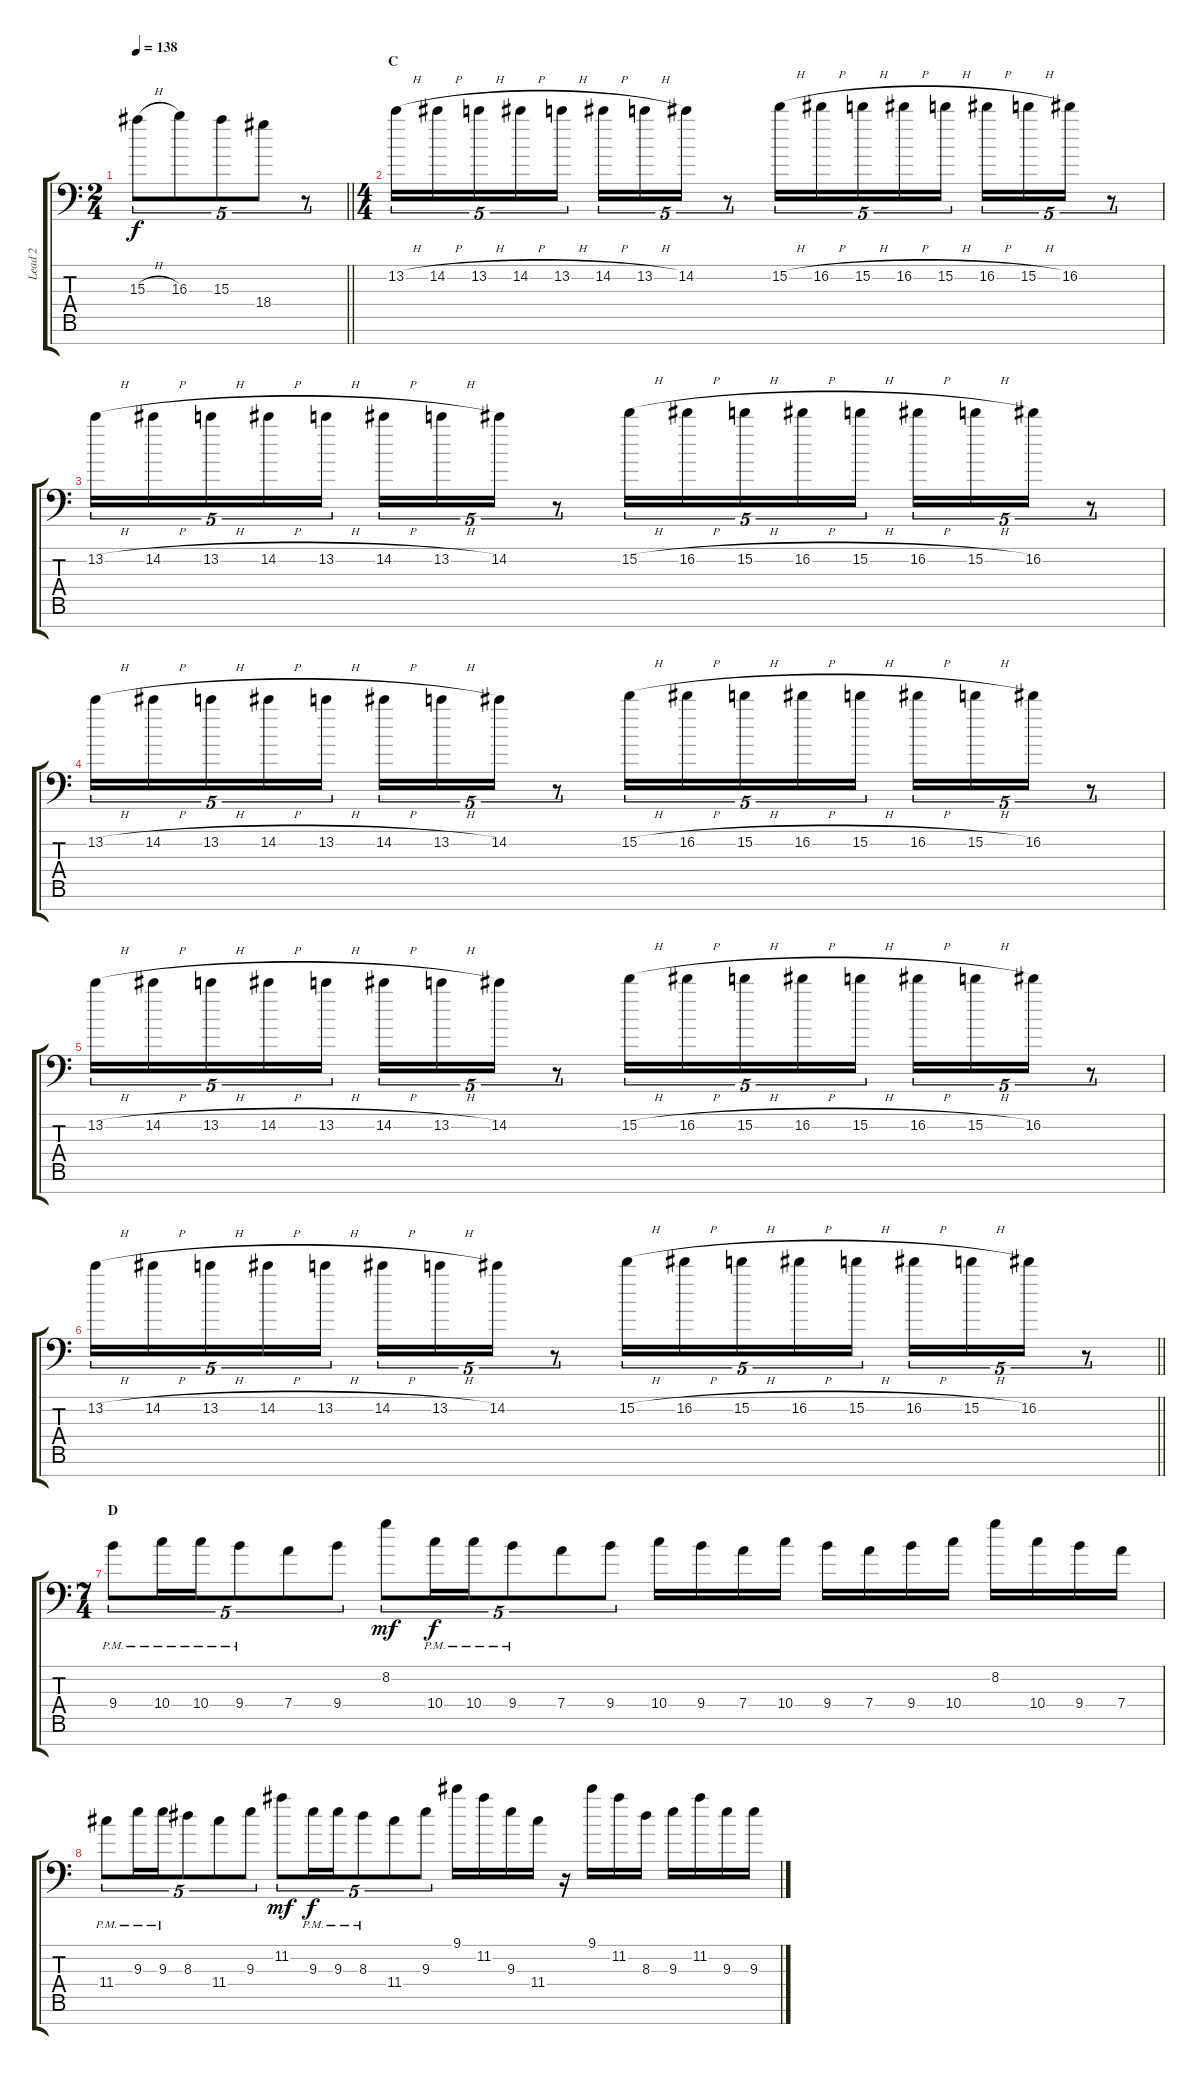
\track ("Lead 2" "Lead 2") {instrument distortionguitar}
\staff {score tabs}
\tuning (E4 B3 G3 D3 A2 E2 A1) {hide}
\ts (2 4)
\tempo 138
\clef f4
\barLineRight lightlight
\ks c
15.3{h}.8{tu (5 4) dy f} 16.3.8{tu (5 4)} 15.3.8{tu (5 4)} 18.4.8{tu (5 4)} r.8{tu (5 4)} |
\ts (4 4)
\section ("" "C")
13.2{h}.16{tu (5 4) volume 13 balance 15} 14.2{h}.16{tu (5 4)} 13.2{h}.16{tu (5 4)} 14.2{h}.16{tu (5 4)} 13.2{h}.16{tu (5 4)} 14.2{h}.16{tu (5 4)} 13.2{h}.16{tu (5 4)} 14.2.16{tu (5 4)} r.8{tu (5 4)} 15.2{h}.16{tu (5 4)} 16.2{h}.16{tu (5 4)} 15.2{h}.16{tu (5 4)} 16.2{h}.16{tu (5 4)} 15.2{h}.16{tu (5 4)} 16.2{h}.16{tu (5 4)} 15.2{h}.16{tu (5 4)} 16.2.16{tu (5 4)} r.8{tu (5 4)} |
13.2{h}.16{tu (5 4)} 14.2{h}.16{tu (5 4)} 13.2{h}.16{tu (5 4)} 14.2{h}.16{tu (5 4)} 13.2{h}.16{tu (5 4)} 14.2{h}.16{tu (5 4)} 13.2{h}.16{tu (5 4)} 14.2.16{tu (5 4)} r.8{tu (5 4)} 15.2{h}.16{tu (5 4)} 16.2{h}.16{tu (5 4)} 15.2{h}.16{tu (5 4)} 16.2{h}.16{tu (5 4)} 15.2{h}.16{tu (5 4)} 16.2{h}.16{tu (5 4)} 15.2{h}.16{tu (5 4)} 16.2.16{tu (5 4)} r.8{tu (5 4)} |
13.2{h}.16{tu (5 4)} 14.2{h}.16{tu (5 4)} 13.2{h}.16{tu (5 4)} 14.2{h}.16{tu (5 4)} 13.2{h}.16{tu (5 4)} 14.2{h}.16{tu (5 4)} 13.2{h}.16{tu (5 4)} 14.2.16{tu (5 4)} r.8{tu (5 4)} 15.2{h}.16{tu (5 4)} 16.2{h}.16{tu (5 4)} 15.2{h}.16{tu (5 4)} 16.2{h}.16{tu (5 4)} 15.2{h}.16{tu (5 4)} 16.2{h}.16{tu (5 4)} 15.2{h}.16{tu (5 4)} 16.2.16{tu (5 4)} r.8{tu (5 4)} |
13.2{h}.16{tu (5 4)} 14.2{h}.16{tu (5 4)} 13.2{h}.16{tu (5 4)} 14.2{h}.16{tu (5 4)} 13.2{h}.16{tu (5 4)} 14.2{h}.16{tu (5 4)} 13.2{h}.16{tu (5 4)} 14.2.16{tu (5 4)} r.8{tu (5 4)} 15.2{h}.16{tu (5 4)} 16.2{h}.16{tu (5 4)} 15.2{h}.16{tu (5 4)} 16.2{h}.16{tu (5 4)} 15.2{h}.16{tu (5 4)} 16.2{h}.16{tu (5 4)} 15.2{h}.16{tu (5 4)} 16.2.16{tu (5 4)} r.8{tu (5 4)} |
\barLineRight lightlight
13.2{h}.16{tu (5 4)} 14.2{h}.16{tu (5 4)} 13.2{h}.16{tu (5 4)} 14.2{h}.16{tu (5 4)} 13.2{h}.16{tu (5 4)} 14.2{h}.16{tu (5 4)} 13.2{h}.16{tu (5 4)} 14.2.16{tu (5 4)} r.8{tu (5 4)} 15.2{h}.16{tu (5 4)} 16.2{h}.16{tu (5 4)} 15.2{h}.16{tu (5 4)} 16.2{h}.16{tu (5 4)} 15.2{h}.16{tu (5 4)} 16.2{h}.16{tu (5 4)} 15.2{h}.16{tu (5 4)} 16.2.16{tu (5 4)} r.8{tu (5 4)} |
\ts (7 4)
\section ("" "D")
9.4{pm}.8{tu (5 4) volume 13 balance 16} 10.4{pm}.16{tu (5 4)} 10.4{pm}.16{tu (5 4)} 9.4{pm}.8{tu (5 4)} 7.4.8{tu (5 4)} 9.4.8{tu (5 4)} 8.2.8{tu (5 4) dy mf} 10.4{pm}.16{tu (5 4) dy f} 10.4{pm}.16{tu (5 4)} 9.4{pm}.8{tu (5 4)} 7.4.8{tu (5 4)} 9.4.8{tu (5 4)} 10.4.16 9.4.16 7.4.16 10.4.16 9.4.16 7.4.16 9.4.16 10.4.16 8.2.16 10.4.16 9.4.16 7.4.16 |
11.4{pm}.8{tu (5 4)} 9.3{pm}.16{tu (5 4)} 9.3{pm}.16{tu (5 4)} 8.3.8{tu (5 4)} 11.4.8{tu (5 4)} 9.3.8{tu (5 4)} 11.2.8{tu (5 4) dy mf} 9.3{pm}.16{tu (5 4) dy f} 9.3{pm}.16{tu (5 4)} 8.3{pm}.8{tu (5 4)} 11.4.8{tu (5 4)} 9.3.8{tu (5 4)} 9.1.16 11.2.16 9.3.16 11.4.16 r.16 9.1.16 11.2.16 8.3.16 9.3.16 11.2.16 9.3.16 9.3.16
